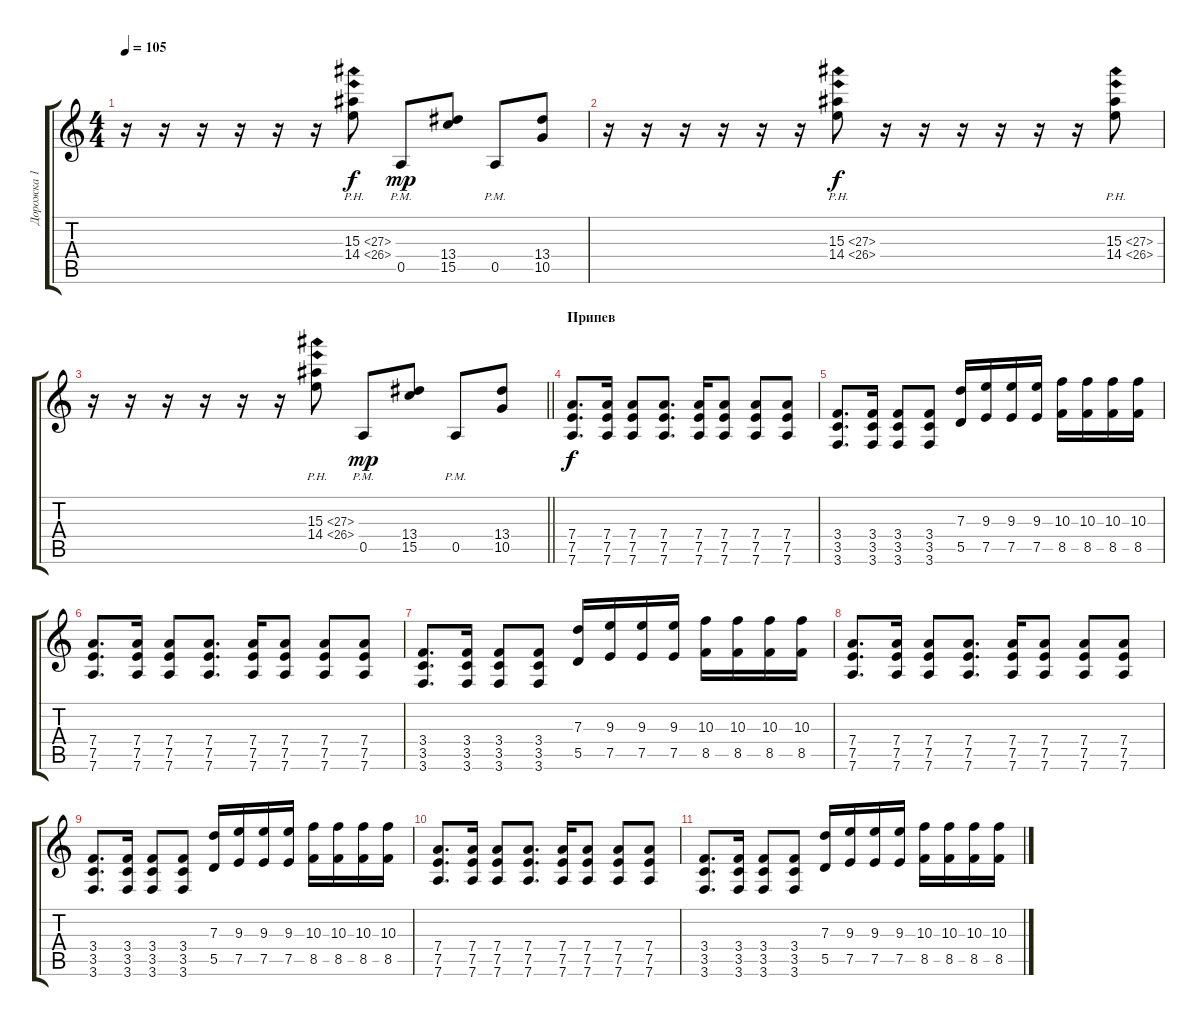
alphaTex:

\track ("Дорожка 1" "Дорожка 1") {instrument distortionguitar}
\staff {score tabs}
\tuning (E4 B3 G3 D3 A2 D2) {hide}
\ts (4 4)
\tempo 105
\clef g2
\ks c
r.16{dy f} r.16 r.16 r.16 r.16 r.16 (15.3{ph 12} 14.4{ph 12}).8 0.5{pm}.8{dy mp} (13.4 15.5).8 0.5{pm}.8 (13.4 10.5).8 |
r.16 r.16 r.16 r.16 r.16 r.16 (15.3{ph 12} 14.4{ph 12}).8{dy f} r.16 r.16 r.16 r.16 r.16 r.16 (15.3{ph 12} 14.4{ph 12}).8 |
\barLineRight lightlight
r.16 r.16 r.16 r.16 r.16 r.16 (15.3{ph 12} 14.4{ph 12}).8 0.5{pm}.8{dy mp} (13.4 15.5).8 0.5{pm}.8 (13.4 10.5).8 |
\section ("" "Припев")
(7.4 7.5 7.6).8{d dy f} (7.4 7.5 7.6).16 (7.4 7.5 7.6).8 (7.4 7.5 7.6).8{d} (7.4 7.5 7.6).16 (7.4 7.5 7.6).8 (7.4 7.5 7.6).8 (7.4 7.5 7.6).8 |
(3.4 3.5 3.6).8{d} (3.4 3.5 3.6).16 (3.4 3.5 3.6).8 (3.4 3.5 3.6).8 (7.3 5.5).16 (9.3 7.5).16 (9.3 7.5).16 (9.3 7.5).16 (10.3 8.5).16 (10.3 8.5).16 (10.3 8.5).16 (10.3 8.5).16 |
(7.4 7.5 7.6).8{d} (7.4 7.5 7.6).16 (7.4 7.5 7.6).8 (7.4 7.5 7.6).8{d} (7.4 7.5 7.6).16 (7.4 7.5 7.6).8 (7.4 7.5 7.6).8 (7.4 7.5 7.6).8 |
(3.4 3.5 3.6).8{d} (3.4 3.5 3.6).16 (3.4 3.5 3.6).8 (3.4 3.5 3.6).8 (7.3 5.5).16 (9.3 7.5).16 (9.3 7.5).16 (9.3 7.5).16 (10.3 8.5).16 (10.3 8.5).16 (10.3 8.5).16 (10.3 8.5).16 |
(7.4 7.5 7.6).8{d} (7.4 7.5 7.6).16 (7.4 7.5 7.6).8 (7.4 7.5 7.6).8{d} (7.4 7.5 7.6).16 (7.4 7.5 7.6).8 (7.4 7.5 7.6).8 (7.4 7.5 7.6).8 |
(3.4 3.5 3.6).8{d} (3.4 3.5 3.6).16 (3.4 3.5 3.6).8 (3.4 3.5 3.6).8 (7.3 5.5).16 (9.3 7.5).16 (9.3 7.5).16 (9.3 7.5).16 (10.3 8.5).16 (10.3 8.5).16 (10.3 8.5).16 (10.3 8.5).16 |
(7.4 7.5 7.6).8{d} (7.4 7.5 7.6).16 (7.4 7.5 7.6).8 (7.4 7.5 7.6).8{d} (7.4 7.5 7.6).16 (7.4 7.5 7.6).8 (7.4 7.5 7.6).8 (7.4 7.5 7.6).8 |
(3.4 3.5 3.6).8{d} (3.4 3.5 3.6).16 (3.4 3.5 3.6).8 (3.4 3.5 3.6).8 (7.3 5.5).16 (9.3 7.5).16 (9.3 7.5).16 (9.3 7.5).16 (10.3 8.5).16 (10.3 8.5).16 (10.3 8.5).16 (10.3 8.5).16
